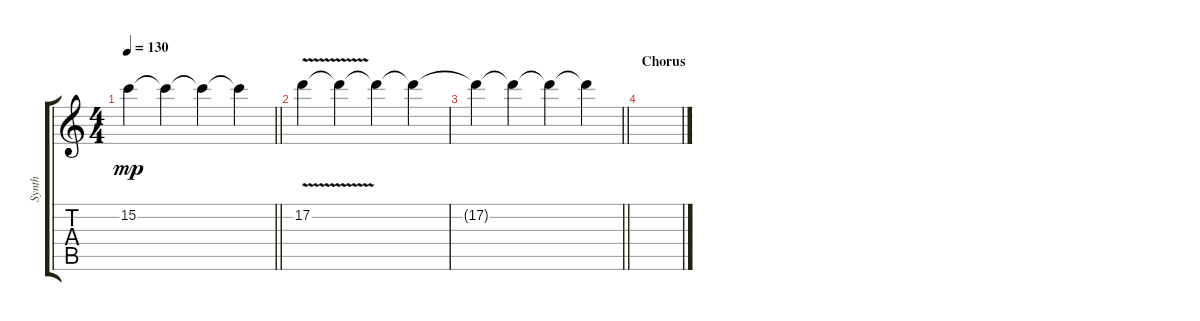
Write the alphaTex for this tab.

\track ("Synth" "Synth") {instrument electricguitarclean}
\staff {score tabs}
\tuning (D4 A3 F3 C3 G2 C2) {hide}
\ts (4 4)
\tempo 130
\clef g2
\barLineRight lightlight
\ks c
15.2{t}.4{dy mp} 15.2{t}.4 15.2{t}.4 15.2{t}.4 |
17.2{v}.4 17.2{t}.4 17.2{t}.4 17.2{t}.4 |
\barLineRight lightlight
17.2{t}.4 17.2{t}.4 17.2{t}.4 17.2{t}.4 |
\section ("" "Chorus")
